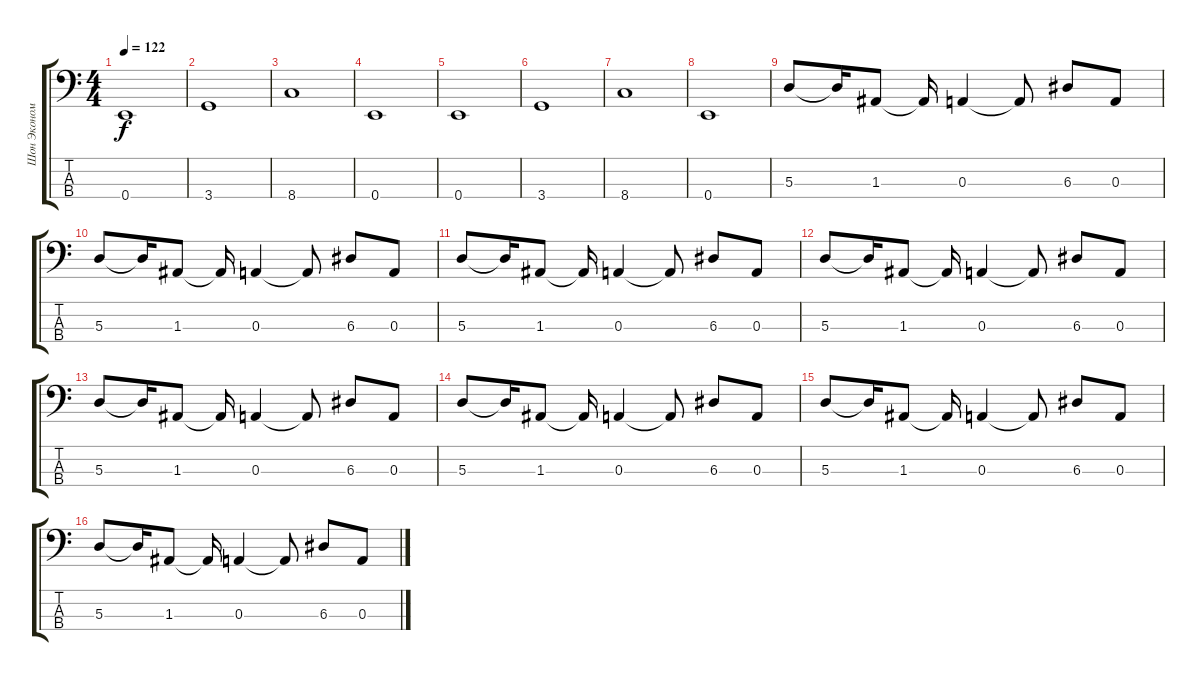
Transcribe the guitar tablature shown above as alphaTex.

\track ("Шон Экономаки" "Шон Эконом") {instrument electricbasspick}
\staff {score tabs}
\tuning (G2 D2 A1 E1) {hide}
\ts (4 4)
\tempo 122
\clef f4
\ks c
0.4.1{dy f} |
3.4.1 |
8.4.1 |
0.4.1 |
0.4.1 |
3.4.1 |
8.4.1 |
0.4.1 |
5.3.8 5.3{t}.16 1.3.8 1.3{t}.16 0.3.4 0.3{t}.8 6.3.8 0.3.8 |
5.3.8 5.3{t}.16 1.3.8 1.3{t}.16 0.3.4 0.3{t}.8 6.3.8 0.3.8 |
5.3.8 5.3{t}.16 1.3.8 1.3{t}.16 0.3.4 0.3{t}.8 6.3.8 0.3.8 |
5.3.8 5.3{t}.16 1.3.8 1.3{t}.16 0.3.4 0.3{t}.8 6.3.8 0.3.8 |
5.3.8 5.3{t}.16 1.3.8 1.3{t}.16 0.3.4 0.3{t}.8 6.3.8 0.3.8 |
5.3.8 5.3{t}.16 1.3.8 1.3{t}.16 0.3.4 0.3{t}.8 6.3.8 0.3.8 |
5.3.8 5.3{t}.16 1.3.8 1.3{t}.16 0.3.4 0.3{t}.8 6.3.8 0.3.8 |
5.3.8 5.3{t}.16 1.3.8 1.3{t}.16 0.3.4 0.3{t}.8 6.3.8 0.3.8
